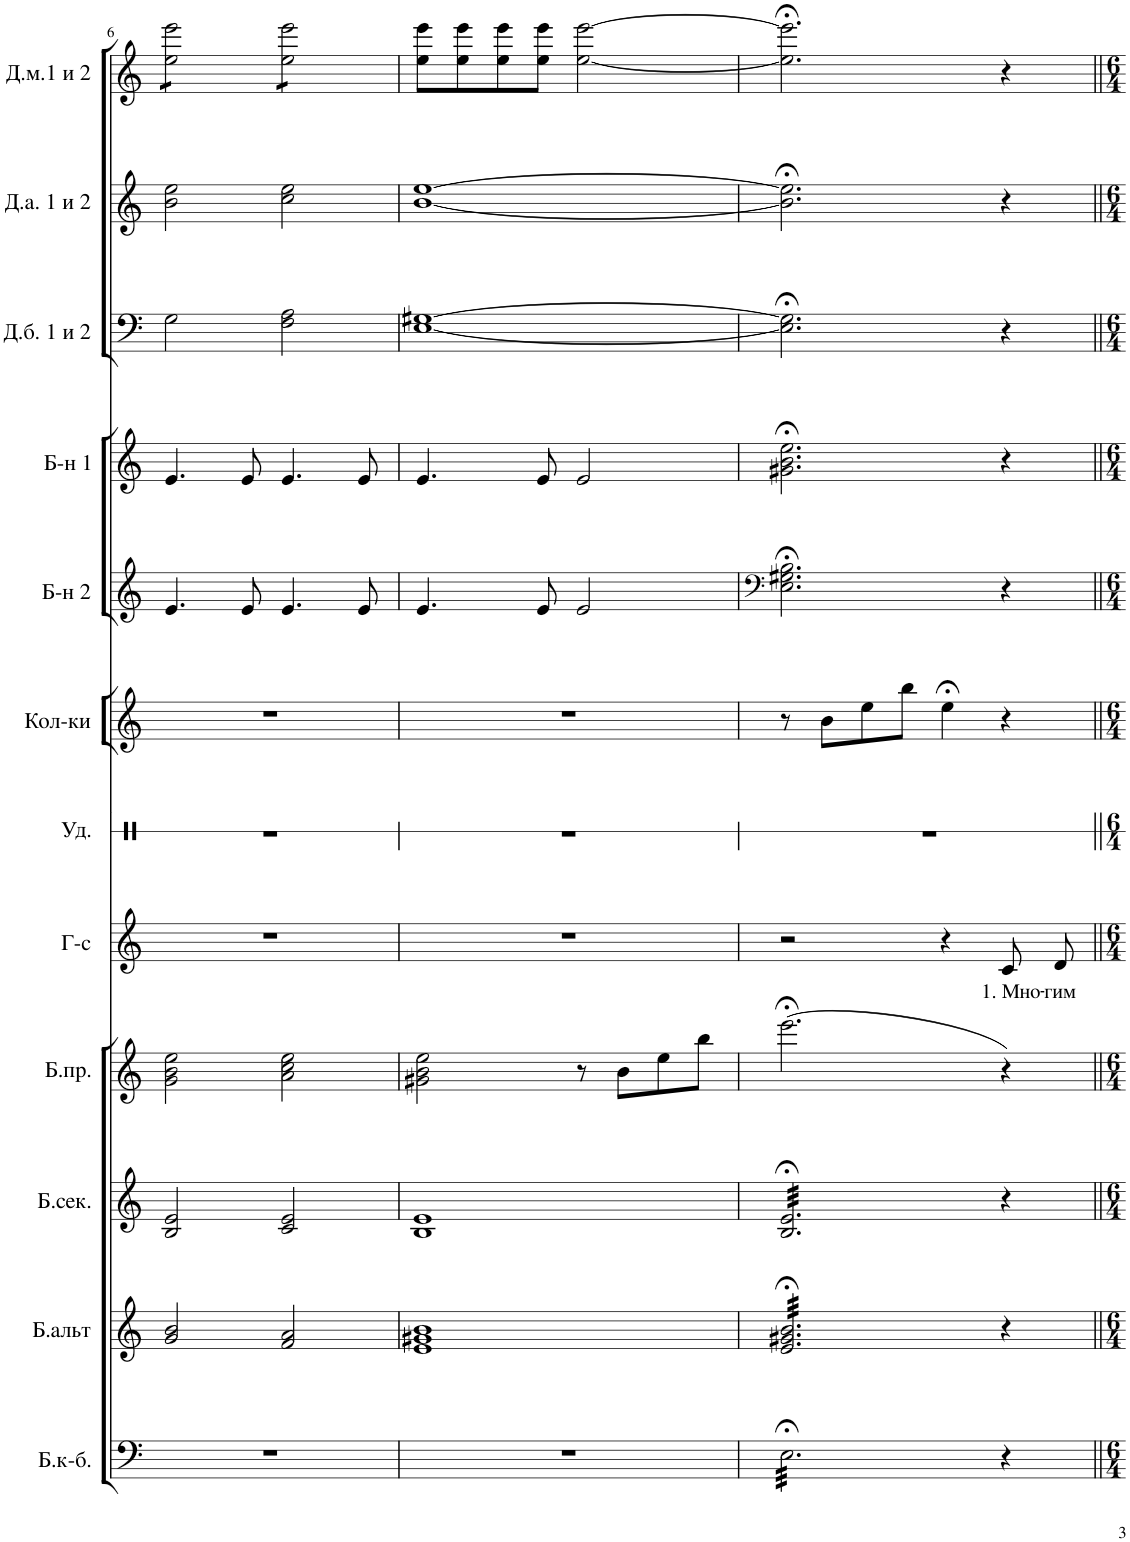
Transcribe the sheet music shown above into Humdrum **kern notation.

**kern	**kern	**kern	**kern	**kern	**text	**kern	**kern	**kern	**kern	**kern	**kern	**kern
*part12	*part11	*part10	*part9	*part8	*part8	*part7	*part6	*part5	*part4	*part3	*part2	*part1
*staff12	*staff11	*staff10	*staff9	*staff8	*staff8	*staff7	*staff6	*staff5	*staff4	*staff3	*staff2	*staff1
*I"Балалайка к-бас	*I"Балалайка альт	*I"Балалайка секунда	*I"Балалайка прима	*I"Голос	*	*I"Ударные	*I"Колокольчики	*I"Баян 2	*I"Баян 1	*I"Д.бас 1 и 2	*I"Д.альт 1 и 2	*I"Д.мал.1 и 2
!!LO:PB:g=z
*clefF4	*clefG2	*clefG2	*clefG2	*clefG2	*	*clefX	*clefG2	*clefG2	*clefG2	*clefF4	*clefG2	*clefG2
*k[]	*k[]	*k[]	*k[]	*k[]	*	*k[]	*k[]	*k[]	*k[]	*k[]	*k[]	*k[]
*M4/4	*M4/4	*M4/4	*M4/4	*M4/4	*	*M4/4	*M4/4	*M4/4	*M4/4	*M4/4	*M4/4	*M4/4
*met(c)	*met(c)	*met(c)	*met(c)	*met(c)	*	*met(c)	*met(c)	*met(c)	*met(c)	*met(c)	*met(c)	*met(c)
=6	=6	=6	=6	=6	=6	=6	=6	=6	=6	=6	=6	=6
*	*	*	*	*	*	*	*	*	*	*	*	*tremolo
1r	2g/ 2b/	2B/ 2e/	2g\ 2b\ 2ee\	1r	.	1r	1r	4.e/	4.e/	2G\	2b\ 2ee\	8ee\ 8eee\L
.	.	.	.	.	.	.	.	.	.	.	.	8ee\ 8eee\
.	.	.	.	.	.	.	.	.	.	.	.	8ee\ 8eee\
.	.	.	.	.	.	.	.	8e/	8e/	.	.	8ee\ 8eee\J
.	2f/ 2a/	2c/ 2e/	2a\ 2cc\ 2ee\	.	.	.	.	4.e/	4.e/	2F\ 2A\	2cc\ 2ee\	8ee\ 8eee\L
.	.	.	.	.	.	.	.	.	.	.	.	8ee\ 8eee\
.	.	.	.	.	.	.	.	.	.	.	.	8ee\ 8eee\
.	.	.	.	.	.	.	.	8e/	8e/	.	.	8ee\ 8eee\J
*	*	*	*	*	*	*	*	*	*	*	*	*Xtremolo
=7	=7	=7	=7	=7	=7	=7	=7	=7	=7	=7	=7	=7
1r	1e 1g#X 1b	1B 1e	2g#X\ 2b\ 2ee\	1r	.	1r	1r	4.e/	4.e/	[1E [1G#X	[1b [1ee	8ee\ 8eee\L
.	.	.	.	.	.	.	.	.	.	.	.	8ee\ 8eee\
.	.	.	.	.	.	.	.	.	.	.	.	8ee\ 8eee\
.	.	.	.	.	.	.	.	8e/	8e/	.	.	8ee\ 8eee\J
.	.	.	8r	.	.	.	.	2e/	2e/	.	.	[2ee\ [2eee\
.	.	.	8b\L	.	.	.	.	.	.	.	.	.
.	.	.	8ee\	.	.	.	.	.	.	.	.	.
.	.	.	8bb\J	.	.	.	.	.	.	.	.	.
=8	=8	=8	=8	=8	=8	=8	=8	=8	=8	=8	=8	=8
*	*	*	*	*	*	*	*	*clefF4	*	*	*	*
*tremolo	*	*	*	*	*	*	*	*	*	*	*	*
*	*tremolo	*	*	*	*	*	*	*	*	*	*	*
*	*	*tremolo	*	*	*	*	*	*	*	*	*	*
32E;<\LLL	32e/;< 32g#X/;< 32b/;<LLL	32B/;< 32e/;<LLL	(2.eee;<\	2r	.	1r	8r	2.E\;< 2.G#X\;< 2.B\;<	2.g#X\;< 2.b\;< 2.ee\;<	2.E\];< 2.G#\];<	2.b\];< 2.ee\];<	2.ee\];< 2.eee\];<
32E;<\	32e/;< 32g#X/;< 32b/;<	32B/;< 32e/;<	.	.	.	.	.	.	.	.	.	.
32E;<\	32e/;< 32g#X/;< 32b/;<	32B/;< 32e/;<	.	.	.	.	.	.	.	.	.	.
32E;<\	32e/;< 32g#X/;< 32b/;<	32B/;< 32e/;<	.	.	.	.	.	.	.	.	.	.
32E;<\	32e/;< 32g#X/;< 32b/;<	32B/;< 32e/;<	.	.	.	.	8b\L	.	.	.	.	.
32E;<\	32e/;< 32g#X/;< 32b/;<	32B/;< 32e/;<	.	.	.	.	.	.	.	.	.	.
32E;<\	32e/;< 32g#X/;< 32b/;<	32B/;< 32e/;<	.	.	.	.	.	.	.	.	.	.
32E;<\	32e/;< 32g#X/;< 32b/;<	32B/;< 32e/;<	.	.	.	.	.	.	.	.	.	.
32E;<\	32e/;< 32g#X/;< 32b/;<	32B/;< 32e/;<	.	.	.	.	8ee\	.	.	.	.	.
32E;<\	32e/;< 32g#X/;< 32b/;<	32B/;< 32e/;<	.	.	.	.	.	.	.	.	.	.
32E;<\	32e/;< 32g#X/;< 32b/;<	32B/;< 32e/;<	.	.	.	.	.	.	.	.	.	.
32E;<\	32e/;< 32g#X/;< 32b/;<	32B/;< 32e/;<	.	.	.	.	.	.	.	.	.	.
32E;<\	32e/;< 32g#X/;< 32b/;<	32B/;< 32e/;<	.	.	.	.	8bb\J	.	.	.	.	.
32E;<\	32e/;< 32g#X/;< 32b/;<	32B/;< 32e/;<	.	.	.	.	.	.	.	.	.	.
32E;<\	32e/;< 32g#X/;< 32b/;<	32B/;< 32e/;<	.	.	.	.	.	.	.	.	.	.
32E;<\	32e/;< 32g#X/;< 32b/;<	32B/;< 32e/;<	.	.	.	.	.	.	.	.	.	.
32E;<\	32e/;< 32g#X/;< 32b/;<	32B/;< 32e/;<	.	4r	.	.	4ee;<\	.	.	.	.	.
32E;<\	32e/;< 32g#X/;< 32b/;<	32B/;< 32e/;<	.	.	.	.	.	.	.	.	.	.
32E;<\	32e/;< 32g#X/;< 32b/;<	32B/;< 32e/;<	.	.	.	.	.	.	.	.	.	.
32E;<\	32e/;< 32g#X/;< 32b/;<	32B/;< 32e/;<	.	.	.	.	.	.	.	.	.	.
32E;<\	32e/;< 32g#X/;< 32b/;<	32B/;< 32e/;<	.	.	.	.	.	.	.	.	.	.
32E;<\	32e/;< 32g#X/;< 32b/;<	32B/;< 32e/;<	.	.	.	.	.	.	.	.	.	.
32E;<\	32e/;< 32g#X/;< 32b/;<	32B/;< 32e/;<	.	.	.	.	.	.	.	.	.	.
32E;<\JJJ	32e/;< 32g#X/;< 32b/;<JJJ	32B/;< 32e/;<JJJ	.	.	.	.	.	.	.	.	.	.
*	*	*Xtremolo	*	*	*	*	*	*	*	*	*	*
*	*Xtremolo	*	*	*	*	*	*	*	*	*	*	*
*Xtremolo	*	*	*	*	*	*	*	*	*	*	*	*
!	!	!	!	!	!LO:LY:b	!	!	!	!	!	!	!
4r	4r	4r	4r)	8c/L	1. Мно-	.	4r	4r	4r	4r	4r	4r
!	!	!	!	!	!LO:LY:b	!	!	!	!	!	!	!
.	.	.	.	8d/J	-гим	.	.	.	.	.	.	.
=||	=||	=||	=||	=||	=||	=||	=||	=||	=||	=||	=||	=||
*-	*-	*-	*-	*-	*-	*-	*-	*-	*-	*-	*-	*-
